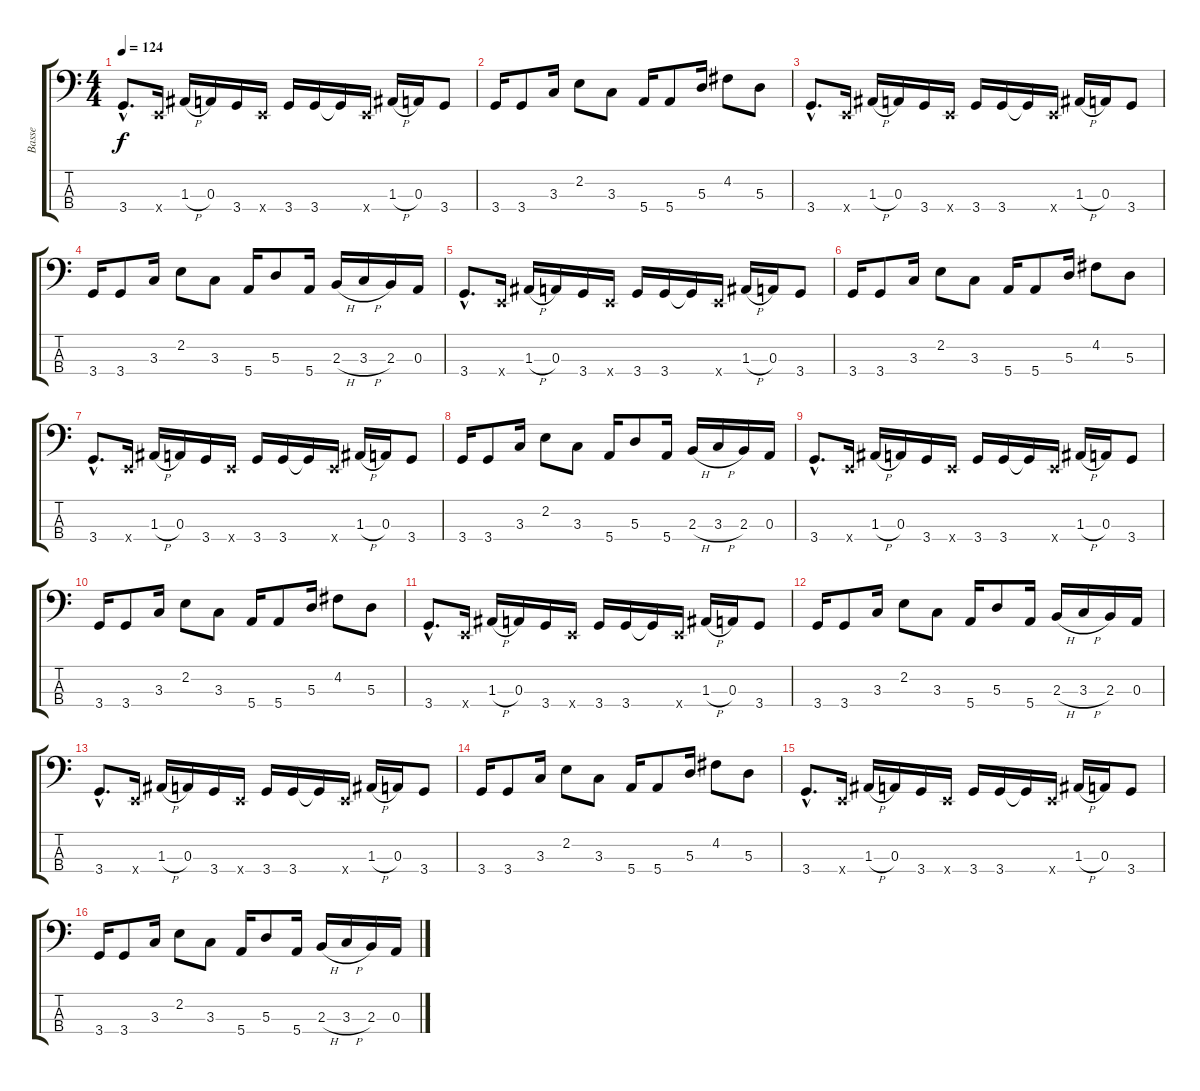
\track ("Basse" "Basse") {instrument electricbassfinger}
\staff {score tabs}
\tuning (G2 D2 A1 E1) {hide}
\ts (4 4)
\tempo 124
\clef f4
\ks c
3.4{hac}.8{d dy f} 0.4{x}.16 1.3{h}.16 0.3.16 3.4.16 0.4{x}.16 3.4.16 3.4.16 3.4{t}.16 0.4{x}.16 1.3{h}.16 0.3.16 3.4.8 |
3.4.16 3.4.8 3.3.16 2.2.8 3.3.8 5.4.16 5.4.8 5.3.16 4.2.8 5.3.8 |
3.4{hac}.8{d} 0.4{x}.16 1.3{h}.16 0.3.16 3.4.16 0.4{x}.16 3.4.16 3.4.16 3.4{t}.16 0.4{x}.16 1.3{h}.16 0.3.16 3.4.8 |
3.4.16 3.4.8 3.3.16 2.2.8 3.3.8 5.4.16 5.3.8 5.4.16 2.3{h}.16 3.3{h}.16 2.3.16 0.3.16 |
3.4{hac}.8{d} 0.4{x}.16 1.3{h}.16 0.3.16 3.4.16 0.4{x}.16 3.4.16 3.4.16 3.4{t}.16 0.4{x}.16 1.3{h}.16 0.3.16 3.4.8 |
3.4.16 3.4.8 3.3.16 2.2.8 3.3.8 5.4.16 5.4.8 5.3.16 4.2.8 5.3.8 |
3.4{hac}.8{d} 0.4{x}.16 1.3{h}.16 0.3.16 3.4.16 0.4{x}.16 3.4.16 3.4.16 3.4{t}.16 0.4{x}.16 1.3{h}.16 0.3.16 3.4.8 |
3.4.16 3.4.8 3.3.16 2.2.8 3.3.8 5.4.16 5.3.8 5.4.16 2.3{h}.16 3.3{h}.16 2.3.16 0.3.16 |
3.4{hac}.8{d} 0.4{x}.16 1.3{h}.16 0.3.16 3.4.16 0.4{x}.16 3.4.16 3.4.16 3.4{t}.16 0.4{x}.16 1.3{h}.16 0.3.16 3.4.8 |
3.4.16 3.4.8 3.3.16 2.2.8 3.3.8 5.4.16 5.4.8 5.3.16 4.2.8 5.3.8 |
3.4{hac}.8{d} 0.4{x}.16 1.3{h}.16 0.3.16 3.4.16 0.4{x}.16 3.4.16 3.4.16 3.4{t}.16 0.4{x}.16 1.3{h}.16 0.3.16 3.4.8 |
3.4.16 3.4.8 3.3.16 2.2.8 3.3.8 5.4.16 5.3.8 5.4.16 2.3{h}.16 3.3{h}.16 2.3.16 0.3.16 |
3.4{hac}.8{d} 0.4{x}.16 1.3{h}.16 0.3.16 3.4.16 0.4{x}.16 3.4.16 3.4.16 3.4{t}.16 0.4{x}.16 1.3{h}.16 0.3.16 3.4.8 |
3.4.16 3.4.8 3.3.16 2.2.8 3.3.8 5.4.16 5.4.8 5.3.16 4.2.8 5.3.8 |
3.4{hac}.8{d} 0.4{x}.16 1.3{h}.16 0.3.16 3.4.16 0.4{x}.16 3.4.16 3.4.16 3.4{t}.16 0.4{x}.16 1.3{h}.16 0.3.16 3.4.8 |
3.4.16 3.4.8 3.3.16 2.2.8 3.3.8 5.4.16 5.3.8 5.4.16 2.3{h}.16 3.3{h}.16 2.3.16 0.3.16
